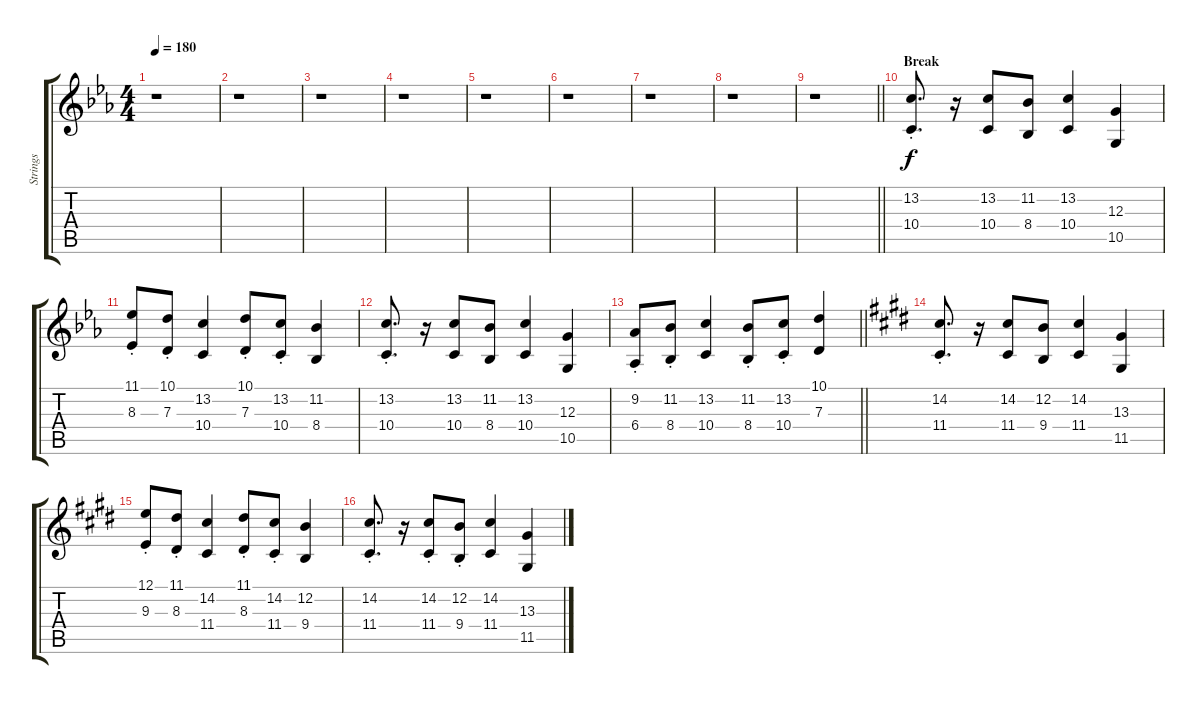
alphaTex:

\track ("Strings" "Strings") {instrument stringensemble1}
\staff {score tabs}
\tuning (E4 B3 G3 D3 A2 E2) {hide}
\ts (4 4)
\tempo 180
\clef g2
\ks eb
r.1{dy f} |
r.1 |
r.1 |
r.1 |
r.1 |
r.1 |
r.1 |
r.1 |
\barLineRight lightlight
r.1 |
\section ("" "Break")
(13.2{st} 10.4{st}).8{d} r.16 (13.2 10.4).8 (11.2 8.4).8 (13.2 10.4).4 (12.3 10.5).4 |
(11.1{st} 8.3{st}).8 (10.1{st} 7.3{st}).8 (13.2 10.4).4 (10.1{st} 7.3{st}).8 (13.2{st} 10.4{st}).8 (11.2 8.4).4 |
(13.2{st} 10.4{st}).8{d} r.16 (13.2 10.4).8 (11.2 8.4).8 (13.2 10.4).4 (12.3 10.5).4 |
\barLineRight lightlight
(9.2{st} 6.4{st}).8 (11.2{st} 8.4{st}).8 (13.2 10.4).4 (11.2{st} 8.4{st}).8 (13.2{st} 10.4{st}).8 (10.1 7.3).4 |
\section ("" "")
\ks e
(14.2{st} 11.4{st}).8{d} r.16 (14.2 11.4).8 (12.2 9.4).8 (14.2 11.4).4 (13.3 11.5).4 |
(12.1{st} 9.3{st}).8 (11.1{st} 8.3{st}).8 (14.2 11.4).4 (11.1{st} 8.3{st}).8 (14.2{st} 11.4{st}).8 (12.2 9.4).4 |
(14.2{st} 11.4{st}).8{d} r.16 (14.2 11.4{st}).8 (12.2 9.4{st}).8 (14.2 11.4).4 (13.3 11.5).4
